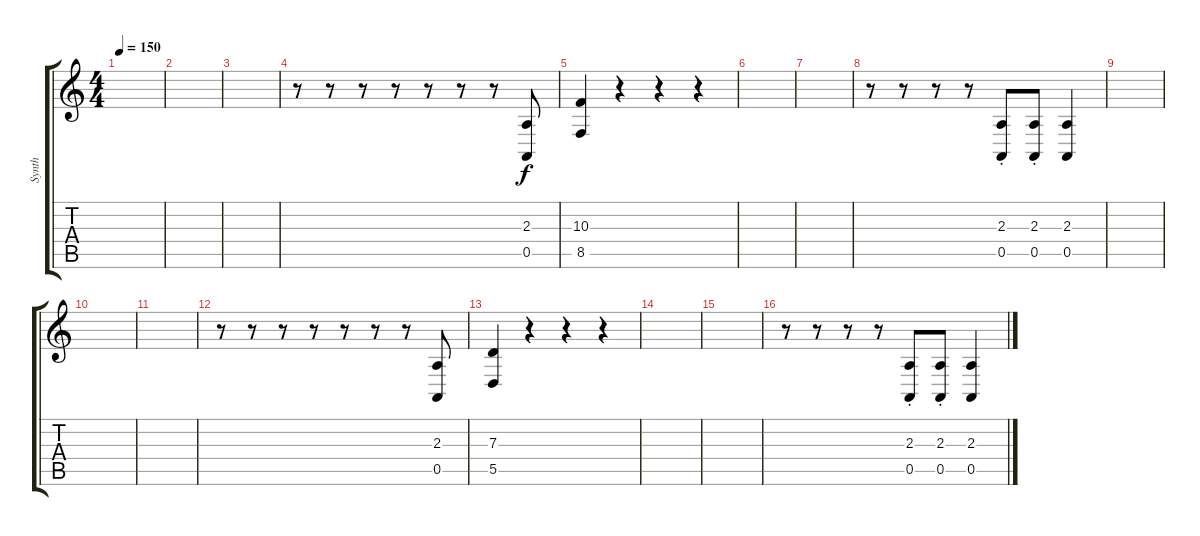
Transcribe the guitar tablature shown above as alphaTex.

\track ("Synth" "Synth") {instrument lead2sawtooth}
\staff {score tabs}
\tuning (E4 B3 G3 D3 A2 E2) {hide}
\ts (4 4)
\tempo 150
\clef g2
\ks c
|
|
|
r.8 r.8 r.8 r.8 r.8 r.8 r.8 (2.3 0.5).8 |
(10.3 8.5).4 r.4 r.4 r.4 |
|
|
r.8 r.8 r.8 r.8 (2.3{st} 0.5{st}).8 (2.3{st} 0.5{st}).8 (2.3 0.5).4 |
|
|
|
r.8 r.8 r.8 r.8 r.8 r.8 r.8 (2.3 0.5).8 |
(7.3 5.5).4 r.4 r.4 r.4 |
|
|
r.8 r.8 r.8 r.8 (2.3{st} 0.5{st}).8 (2.3{st} 0.5{st}).8 (2.3 0.5).4
